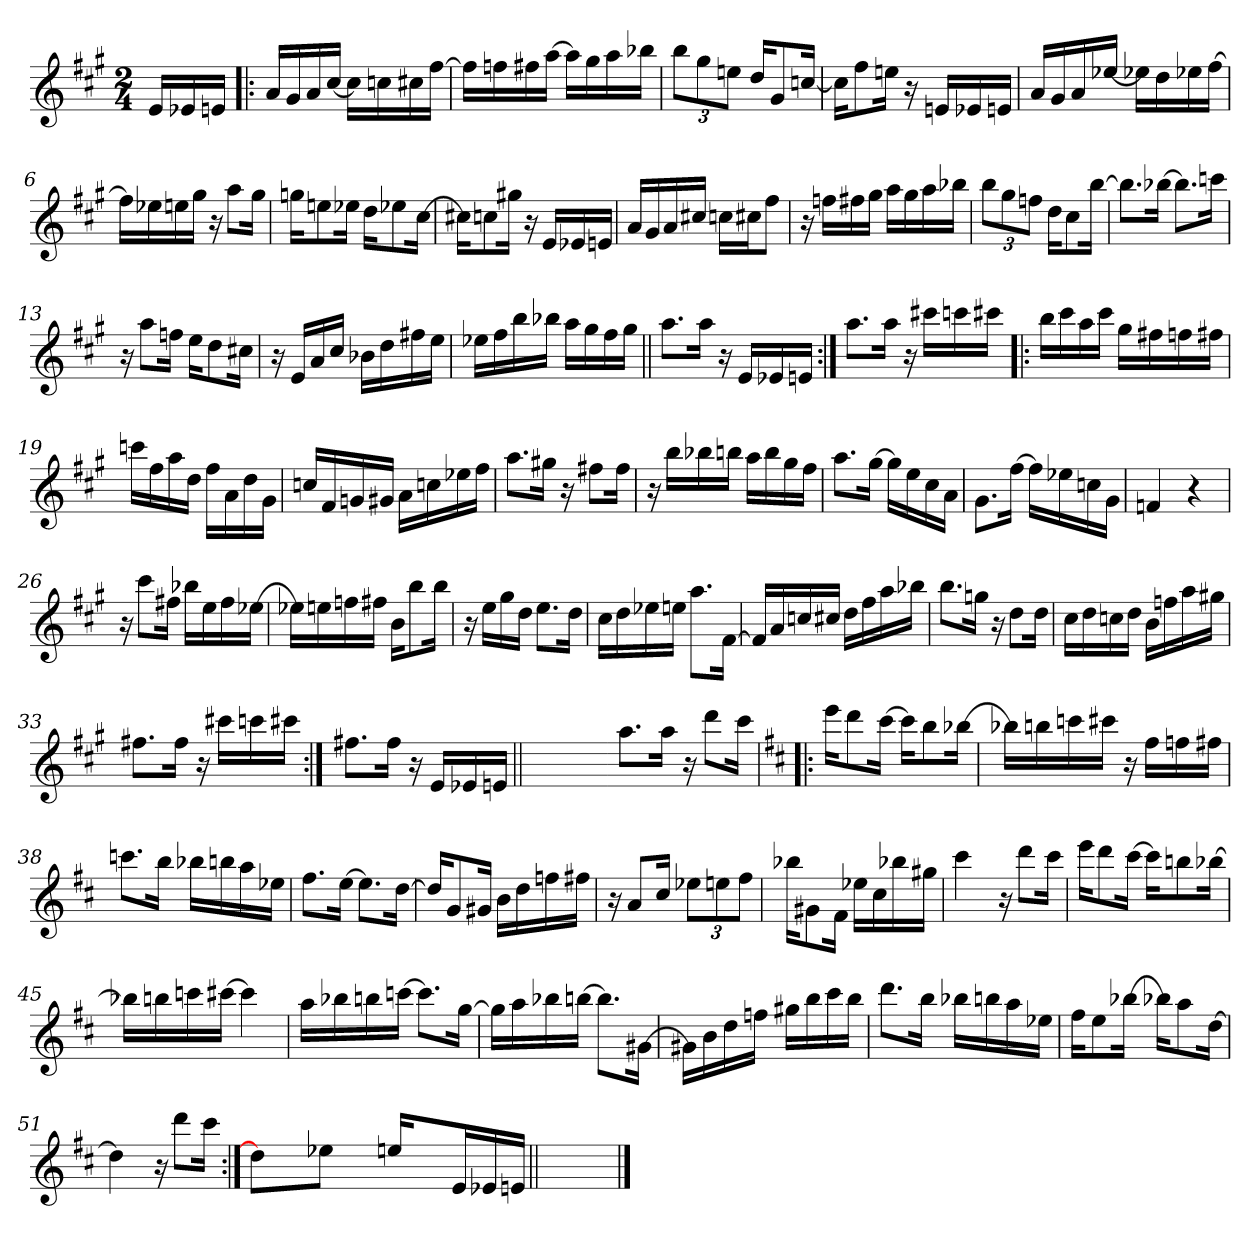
**kern
*part1
*staff1
*clefG2
*k[f#c#g#]
*A:
*M2/4
=
16e/LL
16e-X/
16en/JJ
=1!|:
16a/LL
16g#/
16a/
[16cc#/JJ
16cc#\LL]
16ccn\
16cc#X\
[16ff#\JJ
=2
16ff#\LL]
16ffn\
16ff#X\
[16aa\JJ
16aa\LL]
16gg#\
16aa\
16bb-X\JJ
=3
12bb\L
12gg#\
12een\J
16dd/KL
8g#/
[16ccn/Jk
!!LO:LB:g=z
=4
16ccn\KL]
8ff#\
16een\Jk
16r
16en/LL
16e-X/
16en/JJ
=5
16a/LL
16g#/
16a/
[16ee-X/JJ
16ee-X\LL]
16dd\
16ee-X\
[16ff#\JJ
=6
16ff#\LL]
16ee-X\
16een\
16gg#\JJ
16r
8aa\L
16gg#\Jk
=7
16ggn\KL
8een\
16ee-X\Jk
16dd\KL
8ee-X\
[16cc#\Jk
!!LO:LB:g=z
=8
16cc#X\KL]
8ccn\
16gg#X\Jk
16r
16e/LL
16e-X/
16en/JJ
=9
16a/LL
16g#/
16a/
16cc#X/JJ
16ccn\LL
16cc#X\J
8ff#\J
=10
16r
16ffn\LL
16ff#X\
16gg#\JJ
16aa\LL
16gg#\
16aa\
16bb-X\JJ
=11
12bb\L
12gg#\
12ffn\J
16dd\KL
8cc#\
[16bb\Jk
!!LO:LB:g=z
=12
8.bbn\L]
[16bb-X\Jk
8.bb-\L]
16cccn\Jk
=13
16r
8aa\L
16ffn\Jk
16ee\KL
8dd\
16cc#X\Jk
=14
16r
16e/LL
16a/
16cc#/JJ
16b-X\LL
16dd\
16ff#X\
16ee\JJ
=15
16ee-X\LL
16ff#\
16bb\
16bb-X\JJ
16aa\LL
16gg#\
16ff#\
16gg#\JJ
!!LO:LB:g=z
=16||
8.aa\L
16aa\Jk
16r
16e/LL
16e-X/
16en/JJ
=17:|!
8.aa\L
16aa\Jk
16r
16ccc#X\LL
16cccn\
16ccc#X\JJ
=18!|:
16bb\LL
16ccc#\
16aa\
16ccc#\JJ
16gg#\LL
16ff#X\
16ffn\
16ff#X\JJ
=19
16cccn\LL
16ff#\
16aa\
16dd\JJ
16ff#\LL
16a\
16dd\
16g#\JJ
!!LO:LB:g=z
=20
16ccn/LL
16f#/
16gn/
16g#X/JJ
16a\LL
16ccn\
16ee-X\
16ff#\JJ
=21
8.aa\L
16gg#X\Jk
16r
8ff#X\L
16ff#\Jk
=22
16r
16bb\LL
16bb-X\
16bbn\JJ
16aa\LL
16bb\
16gg#\
16ff#\JJ
=23
8.aa\L
[16gg#\Jk
16gg#\LL]
16ee\
16cc#\
16a\JJ
!!LO:LB:g=z
=24
8.g#\L
[16ff#\Jk
16ff#\LL]
16ee-X\
16ccn\
16g#\JJ
=25
4fn/
4r
=26
16r
8ccc#\L
16ff#X\Jk
16bb-X\LL
16ee\
16ff#\
[16ee-X\JJ
=27
16ee-X\LL]
16een\
16ffn\
16ff#X\JJ
16b\KL
8bb\
16bb\Jk
!!LO:LB:g=z
=28
16r
16ee\LL
16gg#\
16dd\JJ
8.ee\L
16dd\Jk
=29
16cc#\LL
16dd\
16ee-X\
16een\JJ
8.aa\L
[16f#\Jk
=30
16f#/LL]
16a/
16ccn/
16cc#X/JJ
16dd\LL
16ff#\
16aa\
16bb-X\JJ
=31
8.bb\L
16ggn\Jk
16r
8dd\L
16dd\Jk
!!LO:LB:g=z
=32
16cc#\LL
16dd\
16ccn\
16dd\JJ
16b\LL
16ffn\
16aa\
16gg#X\JJ
=33
8.ff#X\L
16ff#\Jk
16r
16ccc#X\LL
16cccn\
16ccc#X\JJ
=34:|!
8.ff#X\L
16ff#\Jk
16r
16e/LL
16e-X/
16en/JJ
=34X341||
2ryy
!!LO:PB:g=z
=35-
8.aa\L
16aa\Jk
16r
8ddd\L
16ccc#\Jk
=36!|:
*k[f#c#]
*D:
16eee\KL
8ddd\
[16ccc#\Jk
16ccc#\KL]
8bb\
[16bb-X\Jk
=37
16bb-X\LL]
16bbn\
16cccn\
16ccc#X\JJ
16r
16ff#\LL
16ffn\
16ff#X\JJ
=38
8.cccn\L
16bb\Jk
16bb-X\LL
16bbn\
16aa\
16ee-X\JJ
!!LO:LB:g=z
=39
8.ff#\L
[16ee\Jk
8.ee\L]
[16dd\Jk
=40
16dd/KL]
8g/
16g#X/Jk
16b\LL
16dd\
16ffn\
16ff#X\JJ
=41
16r
8a/L
16cc#/Jk
12ee-X\L
12een\
12ff#\J
=42
16bb-X\KL
8g#X\
16f#\Jk
16ee-X\LL
16cc#\
16bb-X\
16gg#X\JJ
!!LO:LB:g=z
=43
4ccc#\
16r
8ddd\L
16ccc#\Jk
=44
16eee\KL
8ddd\
[16ccc#\Jk
16ccc#\KL]
8bbn\
[16bb-X\Jk
=45
16bb-X\LL]
16bbn\
16cccn\
[16ccc#X\JJ
4ccc#\]
=46
16aa\LL
16bb-X\
16bbn\
[16cccn\JJ
8.cccn\L]
[16gg\Jk
!!LO:LB:g=z
=47
16gg\LL]
16aa\
16bb-X\
[16bbn\JJ
8.bb\L]
[16g#X\Jk
=48
16g#X\LL]
16b\
16dd\
16ffn\JJ
16gg#X\LL
16bb\
16ccc#\
16bb\JJ
=49
8.ddd\L
16bb\Jk
16bb-X\LL
16bbn\
16aa\
16ee-X\JJ
=50
16ff#\KL
8ee\
[16bb-X\Jk
16bb-X\KL]
8aa\
[16dd\Jk
!!LO:LB:g=z
=51
4dd\]
16r
8ddd\L
16ccc#\Jk
=52:|!
8dd\L]
16ryy
16ryy
8ee-X\J
16ryy
16ryy
16een/LL
4ryy
16e/
16e-X/
16en/JJ
=53||
2ryy
==
*-
